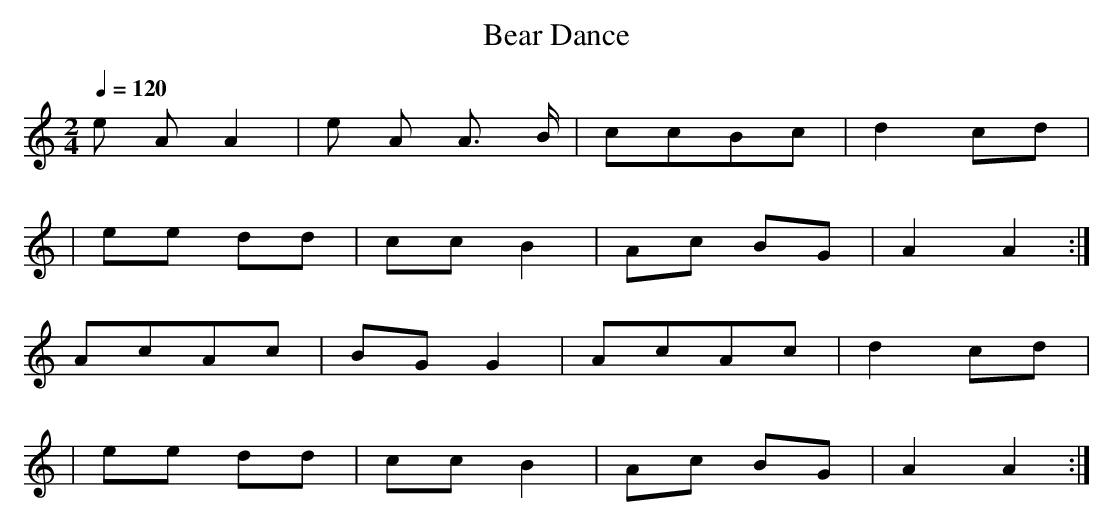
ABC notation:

X:1
T:Bear Dance
M:2/4
L:1/16
Q:1/4=120
K:Am clef=treble
e2 A2 A4| e2 A2 A3 B| c2c2B2c2| d4c2d2|
| e2e2 d2d2| c2c2 B4| A2c2 B2G2| A4 A4:|
A2c2A2c2| B2G2G4| A2c2A2c2| d4c2d2|
| e2e2 d2d2| c2c2 B4| A2c2 B2G2| A4 A4:|
